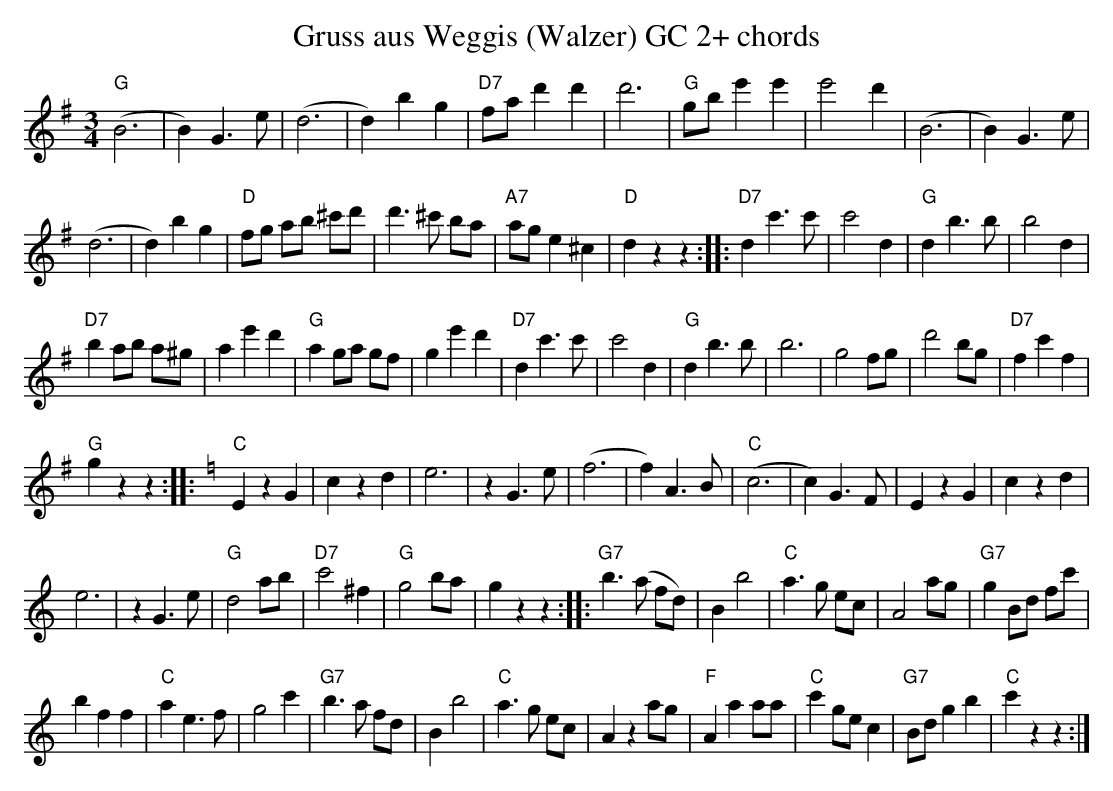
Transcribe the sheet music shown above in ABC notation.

X:1
T:Gruss aus Weggis (Walzer) GC 2+ chords
M:3/4
L:1/4
K:Gmaj%%MIDI gchordon
"G"(B3 | B) G>e | (d3 | d) bg | "D7"f/2a/2 d'd' | d'3 | "G"g/2b/2 e'e' | e'2d' | (B3 | B) G>e |
(d3 | d) bg | "D"f/2g/2 a/2b/2 ^c'/2d'/2 | d'>^c' b/2a/2 | "A7"a/2g/2 e^c | "D"dzz :: "D7"dc'>c' | c'2d | "G"db>b | b2d |
"D7"b a/2b/2 a/2^g/2 | ae'd' | "G"a g/2a/2 g/2f/2 | ge'd' | "D7"dc'>c' | c'2d | "G"db>b | b3 | g2 f/2g/2 | d'2 b/2g/2 | "D7"fc'f |
"G"gzz :: [K:Cmaj] "C"EzG | czd | e3 | zG>e | (f3 | f) A>B | "C"(c3 | c) G>F | EzG | czd |
e3 | zG>e | "G"d2 a/2b/2 | "D7"c'2^f | "G"g2 b/2a/2 | gzz :: "G7"b>(a f/2d/2) | Bb2 | "C"a>g e/2c/2 | A2 a/2g/2 | "G7"g B/2d/2 f/2c'/2 |
bff | "C"ae>f | g2c' | "G7"b>a f/2d/2 | Bb2 | "C"a>g e/2c/2 | Aza/2g/2 | "F"Aa a/2a/2 | "C"c' g/2e/2 c | "G7"B/2d/2 gb | "C"c'zz :|
